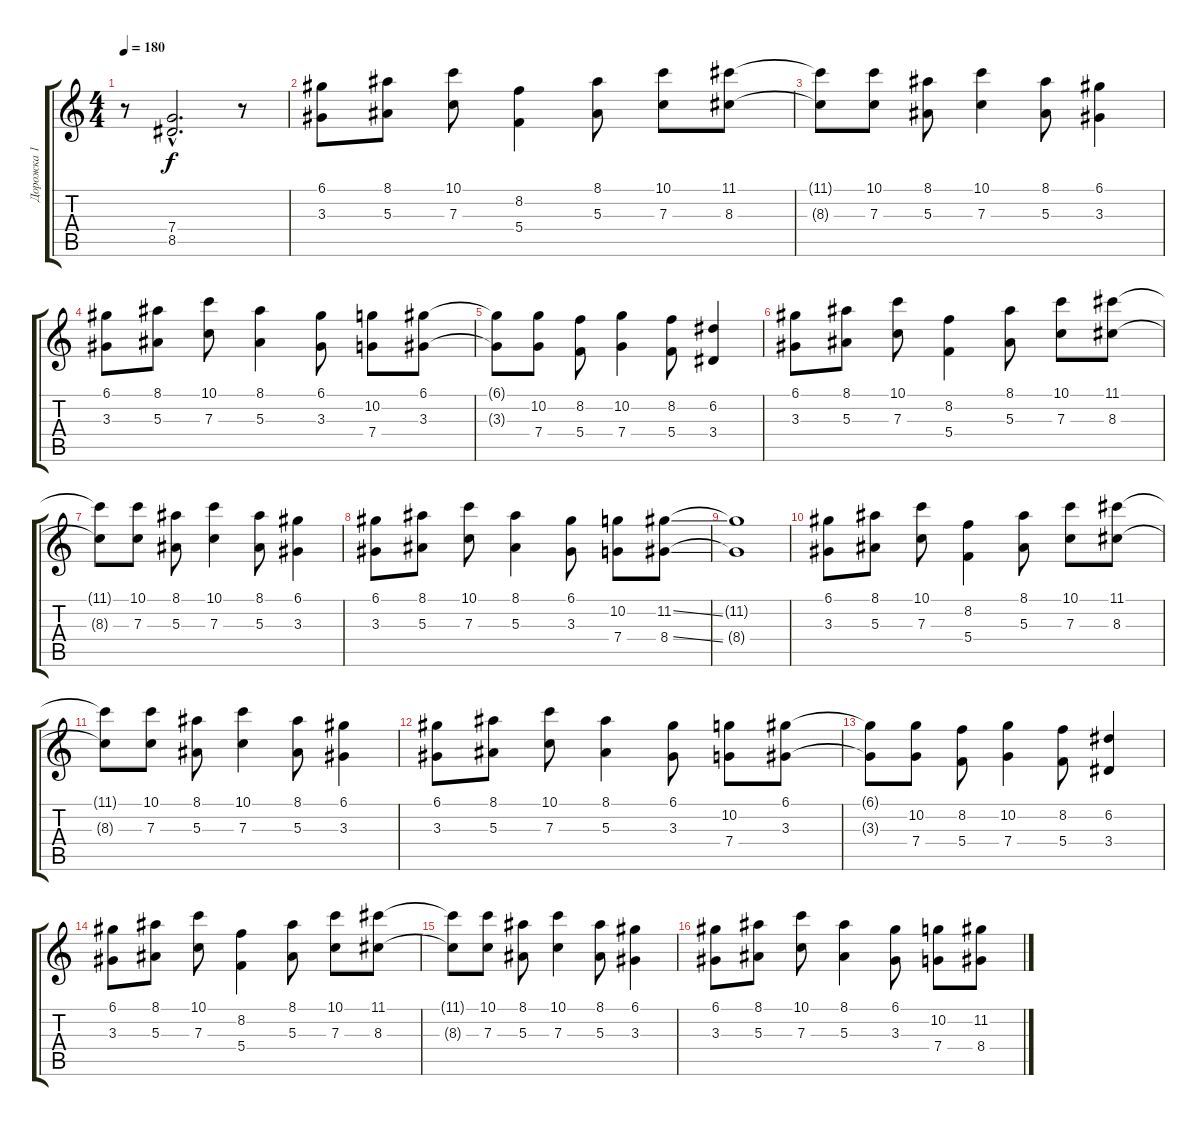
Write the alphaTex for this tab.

\track ("Дорожка 1" "Дорожка 1") {instrument distortionguitar}
\staff {score tabs}
\tuning (D4 A3 F3 C3 G2 D2) {hide}
\ts (4 4)
\tempo 180
\clef g2
\ks c
r.8{dy f} (7.4{hac} 8.5{hac}).2{d} r.8 |
(6.1 3.3).8{instrument electricgrandpiano} (8.1 5.3).8 (10.1 7.3).8 (8.2 5.4).4 (8.1 5.3).8 (10.1 7.3).8 (11.1 8.3).8 |
(11.1{t} 8.3{t}).8 (10.1 7.3).8 (8.1 5.3).8 (10.1 7.3).4 (8.1 5.3).8 (6.1 3.3).4 |
(6.1 3.3).8 (8.1 5.3).8 (10.1 7.3).8 (8.1 5.3).4 (6.1 3.3).8 (10.2 7.4).8 (6.1 3.3).8 |
(6.1{t} 3.3{t}).8 (10.2 7.4).8 (8.2 5.4).8 (10.2 7.4).4 (8.2 5.4).8 (6.2 3.4).4 |
(6.1 3.3).8 (8.1 5.3).8 (10.1 7.3).8 (8.2 5.4).4 (8.1 5.3).8 (10.1 7.3).8 (11.1 8.3).8 |
(11.1{t} 8.3{t}).8 (10.1 7.3).8 (8.1 5.3).8 (10.1 7.3).4 (8.1 5.3).8 (6.1 3.3).4 |
(6.1 3.3).8 (8.1 5.3).8 (10.1 7.3).8 (8.1 5.3).4 (6.1 3.3).8 (10.2 7.4).8 (11.2{ss} 8.4{ss}).8 |
(11.2{t} 8.4{t}).1 |
(6.1 3.3).8{instrument electricgrandpiano} (8.1 5.3).8 (10.1 7.3).8 (8.2 5.4).4 (8.1 5.3).8 (10.1 7.3).8 (11.1 8.3).8 |
(11.1{t} 8.3{t}).8 (10.1 7.3).8 (8.1 5.3).8 (10.1 7.3).4 (8.1 5.3).8 (6.1 3.3).4 |
(6.1 3.3).8 (8.1 5.3).8 (10.1 7.3).8 (8.1 5.3).4 (6.1 3.3).8 (10.2 7.4).8 (6.1 3.3).8 |
(6.1{t} 3.3{t}).8 (10.2 7.4).8 (8.2 5.4).8 (10.2 7.4).4 (8.2 5.4).8 (6.2 3.4).4 |
(6.1 3.3).8 (8.1 5.3).8 (10.1 7.3).8 (8.2 5.4).4 (8.1 5.3).8 (10.1 7.3).8 (11.1 8.3).8 |
(11.1{t} 8.3{t}).8 (10.1 7.3).8 (8.1 5.3).8 (10.1 7.3).4 (8.1 5.3).8 (6.1 3.3).4 |
(6.1 3.3).8 (8.1 5.3).8 (10.1 7.3).8 (8.1 5.3).4 (6.1 3.3).8 (10.2 7.4).8 (11.2{ss} 8.4{ss}).8
